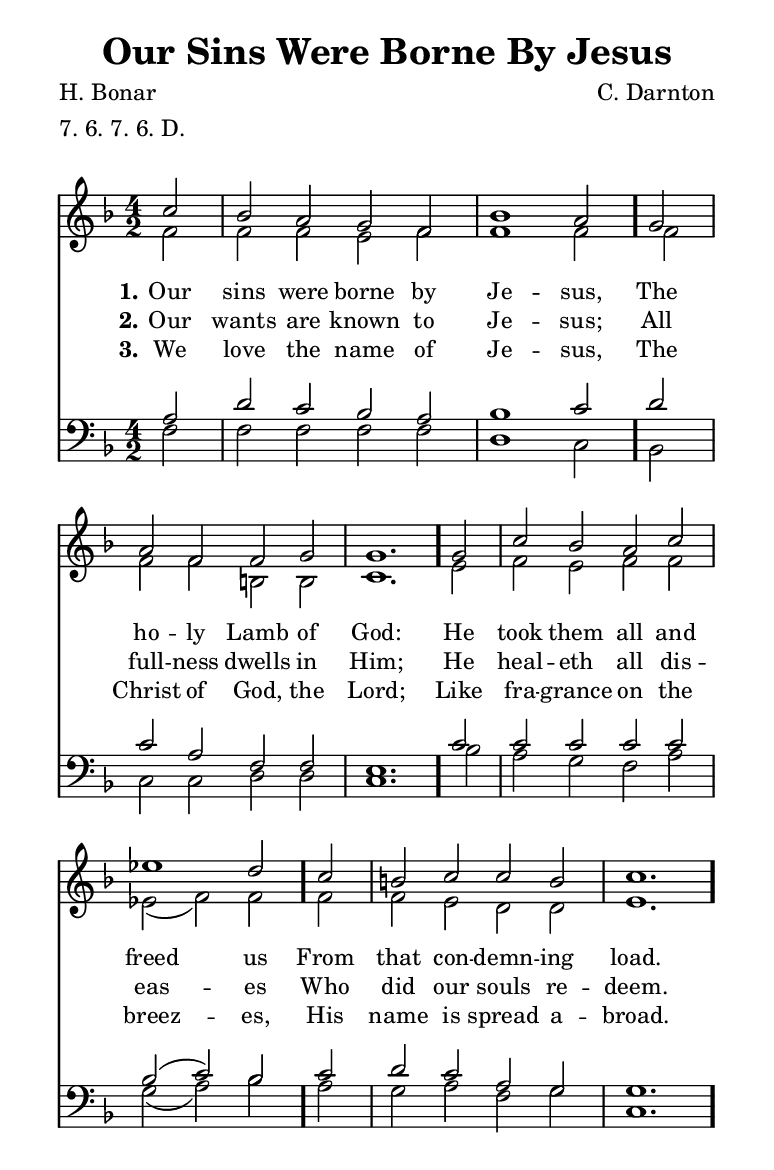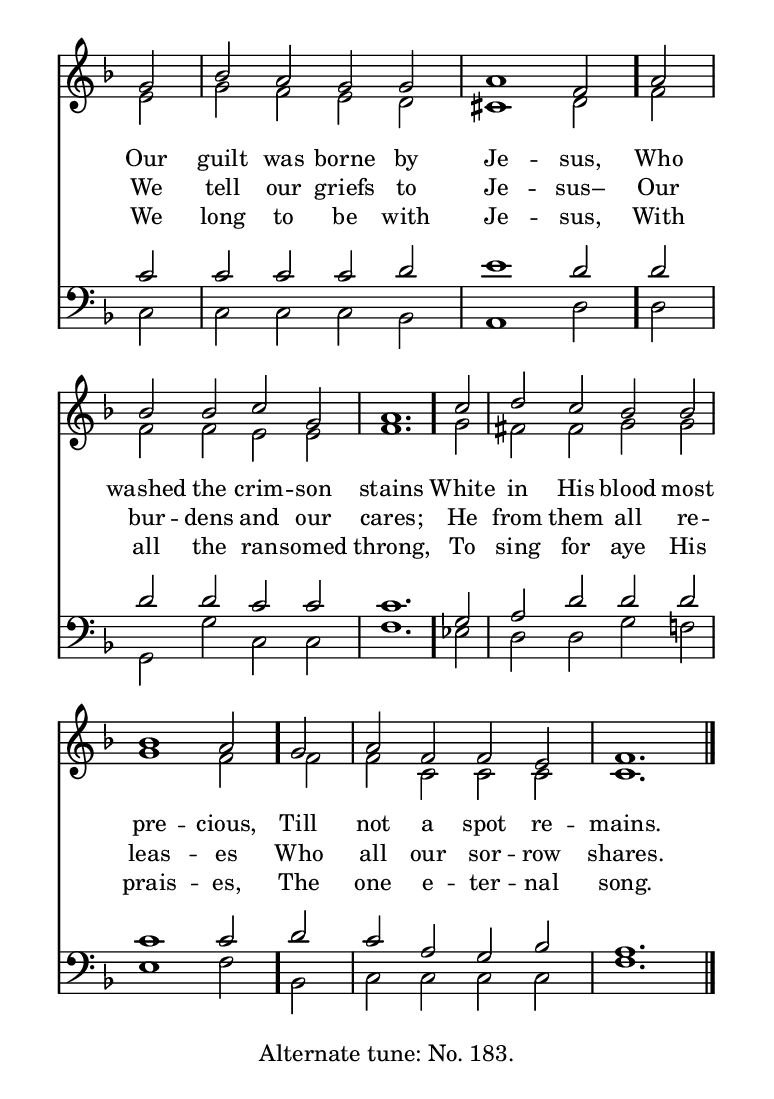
\include "common/global.ily"
\paper {
  \include "common/paper.ily"
}

\header{
  hymnnumber = "189"
  title = "Our Sins Were Borne By Jesus"
  tunename = "Bridlington"
  meter = "7. 6. 7. 6. D."
  poet = "H. Bonar"
  composer = "C. Darnton"
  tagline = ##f
}

global = {
  \include "common/overrides.ily"
  \override Staff.TimeSignature.style = #'()
  \time 4/2
  \override Score.MetronomeMark.transparent = ##t % hide all fermata changes too
  \tempo 2=90
  \key f \major
  \partial 2
  \autoBeamOff
}

notesSoprano = {
\global
\relative c'' {

  c2 | bes a g f | bes1 a2
  g2 | a f f g | g1.
  g2 | c bes a c | ees1 d2
  c2 | b c c b | c1.
  g2 | bes a g g | a1 f2
  a2 | bes bes c g | a1.
  c2 | d c bes bes | bes1 a2
  g2 | a f f e | f1.

  \bar "|."

}
}

notesAlto = {
\global
\relative e' {

  f2 | f f e f | f1 f2
  f2 | f f b, b | c1.
  e2 | f e f f | ees( f) f
  f2 | f e d d | e1.
  e2 | g f e d | cis1 d2
  f2 | f f e e | f1.
  g2 | fis fis g g | g1 f2
  f2 | f c c c | c1.

}
}

notesTenor = {
\global
\relative a {

  a2 | d c bes a | bes1 c2
  d2 | c a f f | e1.
  c'2 | c c c c | bes( c) bes
  c2 | d c a g | g1.
  c2 | c c c d | e1 d2
  d2 | d d c c | c1.
  g2 | a d d d | c1 c2
  d2 | c a g bes | a1.

}
}

notesBass = {
\global
\relative f {

  f2 f f f f | d1 c2
  bes2 | c c d d | c1.
  bes'2 | a g f a | g( a) bes
  a2 | g a f g | c,1.
  c2 | c c c bes | a1 d2
  d2 | g, g' c, c | f1.
  ees2 | d d g f! | e1 f2 % why `!` ?
  bes,2 | c c c c | f1.

}
}

wordsA = \lyricmode {
\set stanza = "1."

Our sins were borne by Je -- sus, \bar "."
The ho -- ly Lamb of God: \bar "."
He took them all and freed us \bar "."
From that con -- demn -- ing load. \bar "."
Our guilt was borne by Je -- sus, \bar "."
Who washed the crim -- son stains \bar "."
White in His blood most pre -- cious, \bar "."
Till not a spot re -- mains. \bar "."

}

wordsB = \lyricmode {
\set stanza = "2."

Our wants are known to Je -- sus;
All full -- ness dwells in Him;
He heal -- eth all dis -- eas -- es
Who did our souls re -- deem.
We tell our griefs to Je -- sus–
Our bur -- dens and our cares;
He from them all re -- leas -- es
Who all our sor -- row shares.

}

wordsC = \lyricmode {
\set stanza = "3."

We love the name of Je -- sus,
The Christ of God, the Lord;
Like fra -- grance on the breez -- es,
His name is spread a -- broad.
We long to be with Je -- sus,
With all the ran -- somed throng,
To sing for aye His prais -- es,
The one e -- ter -- nal song.

}

\score {
  \context ChoirStaff <<
    \context Staff = upper <<
      \set ChoirStaff.systemStartDelimiter = #'SystemStartBar
      \context Voice  = sopranos { \voiceOne << \notesSoprano >> }
      \context Voice  = altos { \voiceTwo << \notesAlto >> }
      \context Lyrics = one   \lyricsto sopranos \wordsA
      \context Lyrics = two   \lyricsto sopranos \wordsB
      \context Lyrics = three \lyricsto sopranos \wordsC
    >>
    \context Staff = men <<
      \clef bass
      \context Voice  = tenors { \voiceOne << \notesTenor >> }
      \context Voice  = basses { \voiceTwo << \notesBass >> }
    >>
  >>
  \layout {
    \include "common/layout.ily"
  }
  \midi{
    \include "common/midi.ily"
  }
}

\noPageBreak \markup { \vspace #2 \fill-line { \raise #2 \line { Alternate tune: No. 183. } } }

\version "2.18.2"  % necessary for upgrading to future LilyPond versions.

% vi:set et ts=2 sw=2 ai nocindent syntax=lilypond:
